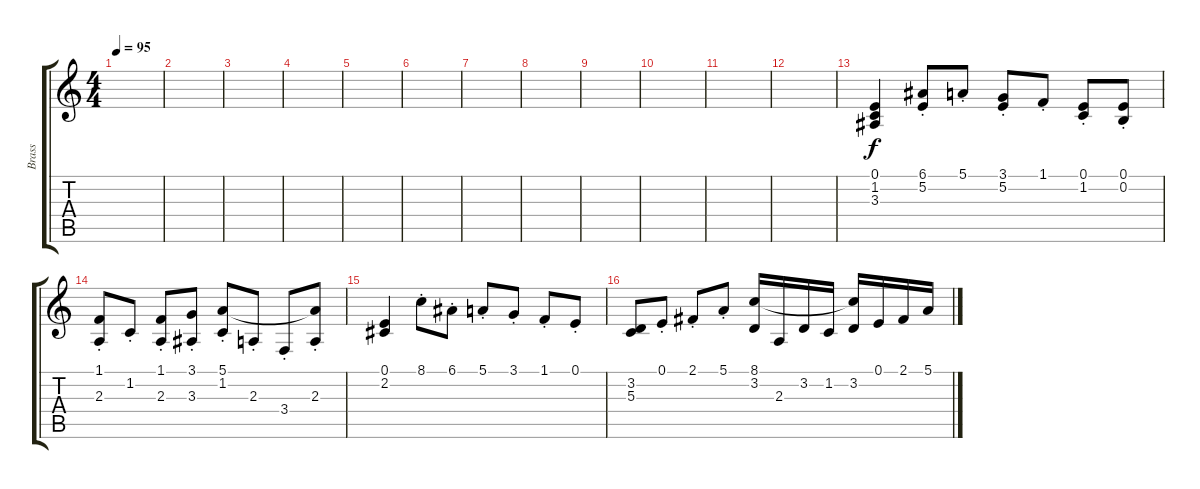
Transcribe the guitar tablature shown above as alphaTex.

\track ("Brass" "Brass") {instrument trumpet}
\staff {score tabs}
\tuning (E4 B3 G3 D3 A2 E2) {hide}
\ts (4 4)
\tempo 95
\clef g2
\ks c
|
|
|
|
|
|
|
|
|
|
|
|
(0.1 1.2 3.3).4 (6.1{st} 5.2{st}).8 5.1{st}.8 (3.1{st} 5.2{st}).8 1.1{st}.8 (0.1{st} 1.2{st}).8 (0.1{st} 0.2{st}).8 |
(1.1{st} 2.3{st}).8 1.2{st}.8 (1.1{st} 2.3{st}).8 (3.1{st} 3.3{st}).8 (5.1 1.2{st}).8 2.3{st}.8 3.4{st}.8 (5.1{t} 2.3{st}).8 |
(0.1 2.2).4 8.1{st}.8 6.1{st}.8 5.1{st}.8 3.1{st}.8 1.1{st}.8 0.1{st}.8 |
(3.2 5.3).8 0.1{st}.8 2.1{st}.8 5.1{st}.8 (8.1 3.2).16 2.3.16 3.2.16 1.2.16 (8.1{t} 3.2).16 0.1.16 2.1.16 5.1.16
